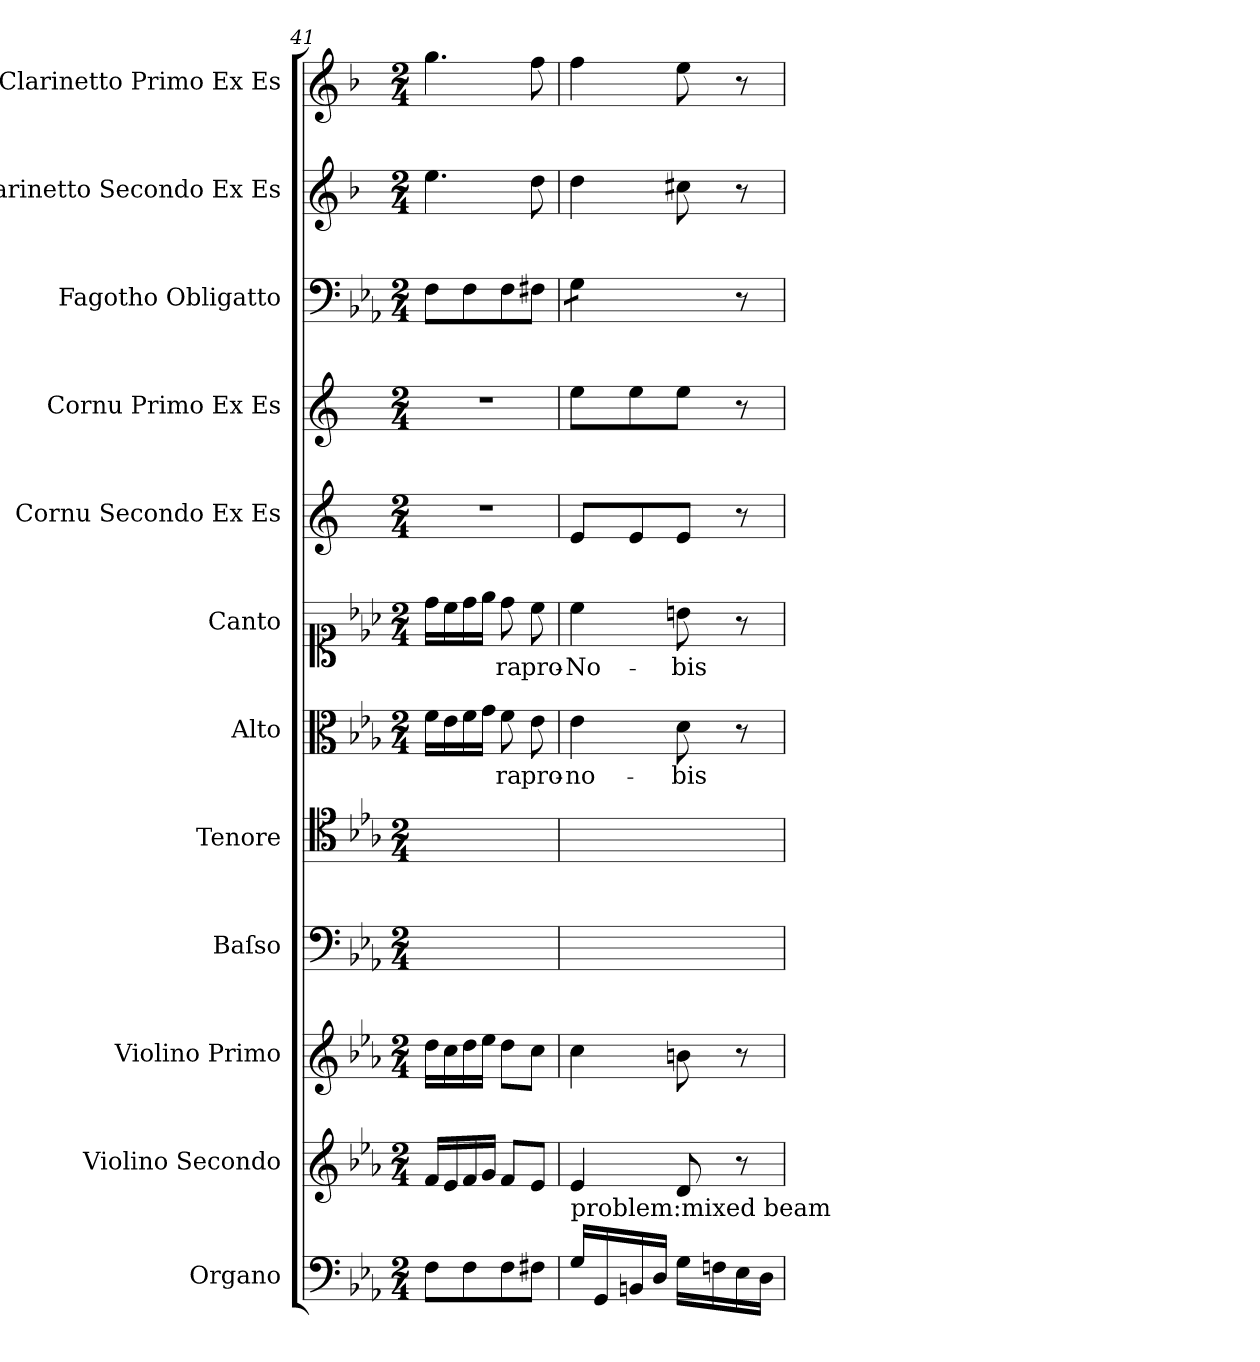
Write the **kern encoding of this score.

**kern	**kern	**kern	**kern	**kern	**kern	**text	**kern	**text	**kern	**kern	**kern	**kern	**kern
*part12	*part11	*part10	*part9	*part8	*part7	*part7	*part6	*part6	*part5	*part4	*part3	*part2	*part1
*staff12	*staff11	*staff10	*staff9	*staff8	*staff7	*staff7	*staff6	*staff6	*staff5	*staff4	*staff3	*staff2	*staff1
*I"Organo	*I"Violino Secondo	*I"Violino Primo	*I"Baſso	*I"Tenore	*I"Alto	*	*I"Canto	*	*I"Cornu Secondo Ex Es	*I"Cornu Primo Ex Es	*I"Fagotho Obligatto	*I"Clarinetto Secondo Ex Es	*I"Clarinetto Primo Ex Es
*I'Org	*	*I'Vno I	*I'B.	*I'T.	*I'A.	*	*I'C.	*	*	*I'Cor I	*I'Fag.	*	*I'Cor I
*clefF4	*clefG2	*clefG2	*clefF4	*clefC4	*clefC3	*	*clefC1	*	*clefG2	*clefG2	*clefF4	*clefG2	*clefG2
*	*	*	*	*	*	*	*	*	*ITrd5c9	*ITrd5c9	*	*ITrd1c2	*ITrd1c2
*k[b-e-a-]	*k[b-e-a-]	*k[b-e-a-]	*k[b-e-a-]	*k[b-e-a-]	*k[b-e-a-]	*	*k[b-e-a-]	*	*k[b-e-a-]	*k[b-e-a-]	*k[b-e-a-]	*k[b-e-a-]	*k[b-e-a-]
*c:	*c:	*c:	*c:	*c:	*c:	*	*c:	*	*c:	*c:	*c:	*c:	*c:
*M2/4	*M2/4	*M2/4	*M2/4	*M2/4	*M2/4	*	*M2/4	*	*M2/4	*M2/4	*M2/4	*M2/4	*M2/4
=41	=41	=41	=41	=41	=41	=41	=41	=41	=41	=41	=41	=41	=41
8F\L	16f/LL	16dd\LL	2ryy	2ryy	16f\LL	.	16dd\LL	.	2r	2r	8F\L	4.dd\	4.ff\
.	16e-/	16cc\	.	.	16e-\	.	16cc\	.	.	.	.	.	.
8F\	16f/	16dd\	.	.	16f\	.	16dd\	.	.	.	8F\	.	.
.	16g/JJ	16ee-\JJ	.	.	16g\JJ	.	16ee-\JJ	.	.	.	.	.	.
8F\	8f/L	8dd\L	.	.	8f\	-ra	8dd\	-ra	.	.	8F\	.	.
8F#X\J	8e-/J	8cc\J	.	.	8e-\	pro-	8cc\	pro-	.	.	8F#X\J	8cc\	8ee-\
=42	=42	=42	=42	=42	=42	=42	=42	=42	=42	=42	=42	=42	=42
!	!	!	!	!	!	!	!	!	!	!	!LO:TX:a:t=problem&colon;mixed beam	!	!
!LO:TX:a:t=problem&colon;mixed beam	!	!	!	!	!	!	!	!	!	!	!	!	!
*	*	*	*	*	*	*	*	*	*	*	*tremolo	*	*
16G/LL	4e-/	4cc\	2ryy	2ryy	4e-\	-no-	4cc\	-No-	8G/L	8g\L	8G\L	4cc\	4ee-\
16GG/	.	.	.	.	.	.	.	.	.	.	.	.	.
16BBn/	.	.	.	.	.	.	.	.	8G/	8g\	8G\J	.	.
*	*	*	*	*	*	*	*	*	*	*	*Xtremolo	*	*
16D/JJ	.	.	.	.	.	.	.	.	.	.	.	.	.
16G\LL	8d/	8bn\	.	.	8d\	-bis	8bn\	-bis	8G/J	8g\J	8ryy	8bn\	8dd\
16Fn\	.	.	.	.	.	.	.	.	.	.	.	.	.
16E-\	8r	8r	.	.	8r	.	8r	.	8r	8r	8r	8r	8r
16D\JJ	.	.	.	.	.	.	.	.	.	.	.	.	.
=	=	=	=	=	=	=	=	=	=	=	=	=	=
*-	*-	*-	*-	*-	*-	*-	*-	*-	*-	*-	*-	*-	*-
